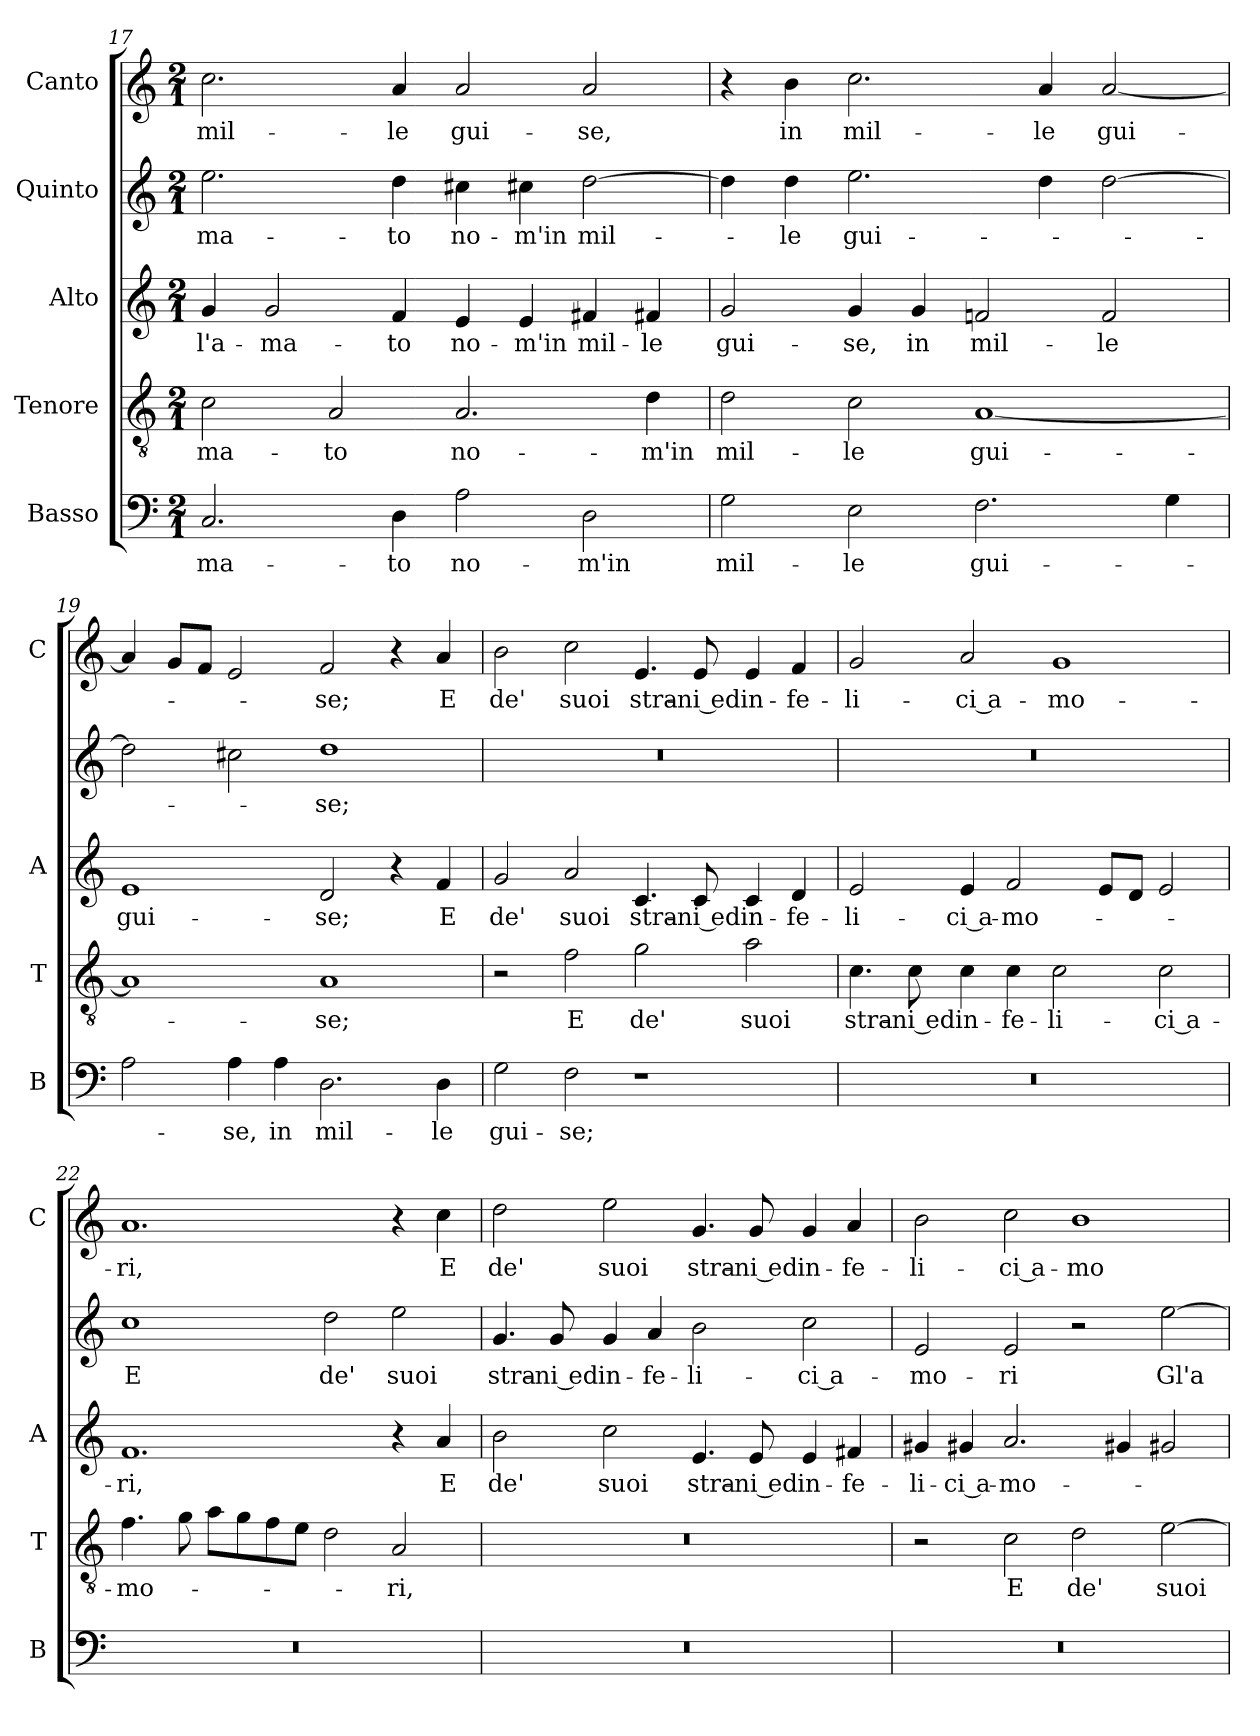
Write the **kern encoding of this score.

**kern	**text	**kern	**text	**kern	**text	**kern	**text	**kern	**text
*part5	*part5	*part4	*part4	*part3	*part3	*part2	*part2	*part1	*part1
*staff5	*staff5	*staff4	*staff4	*staff3	*staff3	*staff2	*staff2	*staff1	*staff1
*I"Basso	*	*I"Tenore	*	*I"Alto	*	*I"Quinto	*	*I"Canto	*
*I'B	*	*I'T	*	*I'A	*	*	*	*I'C	*
*clefF4	*	*clefGv2	*	*clefG2	*	*clefG2	*	*clefG2	*
*k[]	*	*k[]	*	*k[]	*	*k[]	*	*k[]	*
*C:	*	*C:	*	*C:	*	*C:	*	*C:	*
*M2/1	*	*M2/1	*	*M2/1	*	*M2/1	*	*M2/1	*
=17	=17	=17	=17	=17	=17	=17	=17	=17	=17
2.C	-ma-	2c	-ma-	4g	l'a-	2.ee	-ma-	2.cc	mil-
.	.	.	.	2g	-ma-	.	.	.	.
.	.	2A	-to	.	.	.	.	.	.
4D	-to	.	.	4f	-to	4dd	-to	4a	-le
2A	no-	2.A	no-	4e	no-	4cc#X	no-	2a	gui-
.	.	.	.	4e	-m'in	4cc#X	-m'in	.	.
2D	-m'in	.	.	4f#X	mil-	[2dd	mil-	2a	-se,
.	.	4d	-m'in	4f#X	-le	.	.	.	.
=18	=18	=18	=18	=18	=18	=18	=18	=18	=18
2G	mil-	2d	mil-	2g	gui-	4dd]	.	4r	.
.	.	.	.	.	.	4dd	-le	4b	in
2E	-le	2c	-le	4g	-se,	2.ee	gui-	2.cc	mil-
.	.	.	.	4g	in	.	.	.	.
2.F	gui-	[1A	gui-	2fn	mil-	.	.	.	.
.	.	.	.	.	.	4dd	.	4a	-le
.	.	.	.	2f	-le	[2dd	.	[2a	gui-
4G	.	.	.	.	.	.	.	.	.
=19	=19	=19	=19	=19	=19	=19	=19	=19	=19
2A	.	1A]	.	1e	gui-	2dd]	.	4a]	.
.	.	.	.	.	.	.	.	8gL	.
.	.	.	.	.	.	.	.	8fJ	.
4A	-se,	.	.	.	.	2cc#X	.	2e	.
4A	in	.	.	.	.	.	.	.	.
2.D	mil-	1A	-se;	2d	-se;	1dd	-se;	2f	-se;
.	.	.	.	4r	.	.	.	4r	.
4D	-le	.	.	4f	E	.	.	4a	E
=20	=20	=20	=20	=20	=20	=20	=20	=20	=20
2G	gui-	2r	.	2g	de'	0r	.	2b	de'
2F	-se;	2f	E	2a	suoi	.	.	2cc	suoi
1r	.	2g	de'	4.c	stra-	.	.	4.e	stra-
.	.	.	.	8c	-ni ed	.	.	8e	-ni ed
.	.	2a	suoi	4c	in-	.	.	4e	in-
.	.	.	.	4d	-fe-	.	.	4f	-fe-
=21	=21	=21	=21	=21	=21	=21	=21	=21	=21
0r	.	4.c	stra-	2e	-li-	0r	.	2g	-li-
.	.	8c	-ni ed	.	.	.	.	.	.
.	.	4c	in-	4e	-ci a-	.	.	2a	-ci a-
.	.	4c	-fe-	2f	-mo-	.	.	.	.
.	.	2c	-li-	.	.	.	.	1g	-mo-
.	.	.	.	8eL	.	.	.	.	.
.	.	.	.	8dJ	.	.	.	.	.
.	.	2c	-ci a-	2e	.	.	.	.	.
=22	=22	=22	=22	=22	=22	=22	=22	=22	=22
0r	.	4.f	-mo-	1.f	-ri,	1cc	E	1.a	-ri,
.	.	8g	.	.	.	.	.	.	.
.	.	8aL	.	.	.	.	.	.	.
.	.	8g	.	.	.	.	.	.	.
.	.	8f	.	.	.	.	.	.	.
.	.	8eJ	.	.	.	.	.	.	.
.	.	2d	.	.	.	2dd	de'	.	.
.	.	2A	-ri,	4r	.	2ee	suoi	4r	.
.	.	.	.	4a	E	.	.	4cc	E
=23	=23	=23	=23	=23	=23	=23	=23	=23	=23
0r	.	0r	.	2b	de'	4.g	stra-	2dd	de'
.	.	.	.	.	.	8g	-ni ed	.	.
.	.	.	.	2cc	suoi	4g	in-	2ee	suoi
.	.	.	.	.	.	4a	-fe-	.	.
.	.	.	.	4.e	stra-	2b	-li-	4.g	stra-
.	.	.	.	8e	-ni ed	.	.	8g	-ni ed
.	.	.	.	4e	in-	2cc	-ci a-	4g	in-
.	.	.	.	4f#X	-fe-	.	.	4a	-fe-
=24	=24	=24	=24	=24	=24	=24	=24	=24	=24
0r	.	2r	.	4g#X	-li-	2e	-mo-	2b	-li-
.	.	.	.	4g#X	-ci a-	.	.	.	.
.	.	2c	E	2.a	-mo-	2e	-ri	2cc	-ci a-
.	.	2d	de'	.	.	2r	.	1b	-mo-
.	.	.	.	4g#X	.	.	.	.	.
.	.	[2e	suoi	2g#X	.	[2ee	Gl'a-	.	.
=	=	=	=	=	=	=	=	=	=
*-	*-	*-	*-	*-	*-	*-	*-	*-	*-
